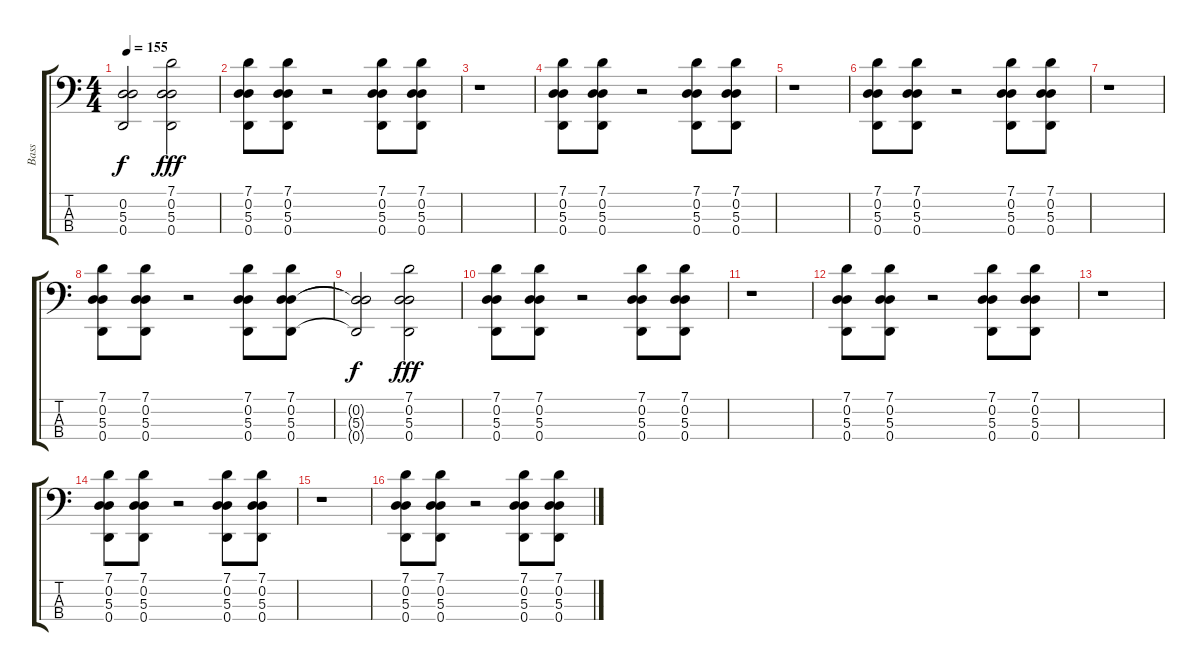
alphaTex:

\track ("Bass                " "Bass      ") {instrument slapbass2}
\staff {score tabs}
\tuning (G2 D2 A1 D1) {hide}
\ts (4 4)
\tempo 155
\clef f4
\ks c
(0.2{t} 5.3{t} 0.4{t}).2{dy f} (7.1 0.2 5.3 0.4).2{dy fff} |
(7.1 0.2 5.3 0.4).8 (7.1 0.2 5.3 0.4).8 r.2 (7.1 0.2 5.3 0.4).8 (7.1 0.2 5.3 0.4).8 |
r.1 |
(7.1 0.2 5.3 0.4).8 (7.1 0.2 5.3 0.4).8 r.2 (7.1 0.2 5.3 0.4).8 (7.1 0.2 5.3 0.4).8 |
r.1 |
(7.1 0.2 5.3 0.4).8 (7.1 0.2 5.3 0.4).8 r.2 (7.1 0.2 5.3 0.4).8 (7.1 0.2 5.3 0.4).8 |
r.1 |
(7.1 0.2 5.3 0.4).8 (7.1 0.2 5.3 0.4).8 r.2 (7.1 0.2 5.3 0.4).8 (7.1 0.2 5.3 0.4).8 |
(0.2{t} 5.3{t} 0.4{t}).2{dy f} (7.1 0.2 5.3 0.4).2{dy fff} |
(7.1 0.2 5.3 0.4).8 (7.1 0.2 5.3 0.4).8 r.2 (7.1 0.2 5.3 0.4).8 (7.1 0.2 5.3 0.4).8 |
r.1 |
(7.1 0.2 5.3 0.4).8 (7.1 0.2 5.3 0.4).8 r.2 (7.1 0.2 5.3 0.4).8 (7.1 0.2 5.3 0.4).8 |
r.1 |
(7.1 0.2 5.3 0.4).8 (7.1 0.2 5.3 0.4).8 r.2 (7.1 0.2 5.3 0.4).8 (7.1 0.2 5.3 0.4).8 |
r.1 |
(7.1 0.2 5.3 0.4).8 (7.1 0.2 5.3 0.4).8 r.2 (7.1 0.2 5.3 0.4).8 (7.1 0.2 5.3 0.4).8
